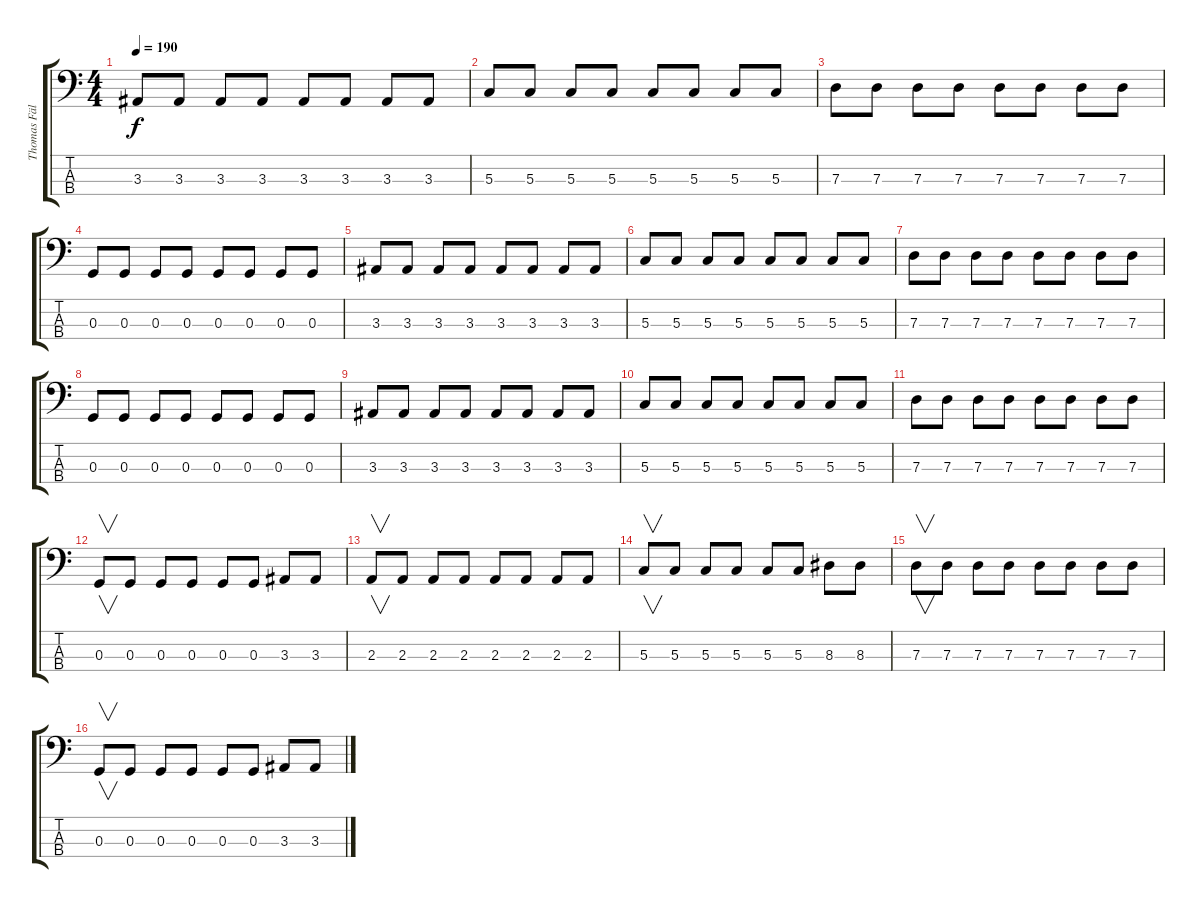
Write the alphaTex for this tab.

\track ("Thomas Fällgren" "Thomas Fäl") {instrument electricbassfinger}
\staff {score tabs}
\tuning (F2 C2 G1 D1) {hide}
\ts (4 4)
\tempo 190
\clef f4
\ks c
3.3.8{dy f} 3.3.8 3.3.8 3.3.8 3.3.8 3.3.8 3.3.8 3.3.8 |
5.3.8 5.3.8 5.3.8 5.3.8 5.3.8 5.3.8 5.3.8 5.3.8 |
7.3.8 7.3.8 7.3.8 7.3.8 7.3.8 7.3.8 7.3.8 7.3.8 |
0.3.8 0.3.8 0.3.8 0.3.8 0.3.8 0.3.8 0.3.8 0.3.8 |
3.3.8 3.3.8 3.3.8 3.3.8 3.3.8 3.3.8 3.3.8 3.3.8 |
5.3.8 5.3.8 5.3.8 5.3.8 5.3.8 5.3.8 5.3.8 5.3.8 |
7.3.8 7.3.8 7.3.8 7.3.8 7.3.8 7.3.8 7.3.8 7.3.8 |
0.3.8 0.3.8 0.3.8 0.3.8 0.3.8 0.3.8 0.3.8 0.3.8 |
3.3.8 3.3.8 3.3.8 3.3.8 3.3.8 3.3.8 3.3.8 3.3.8 |
5.3.8 5.3.8 5.3.8 5.3.8 5.3.8 5.3.8 5.3.8 5.3.8 |
7.3.8 7.3.8 7.3.8 7.3.8 7.3.8 7.3.8 7.3.8 7.3.8 |
0.3.8{v} 0.3.8 0.3.8 0.3.8 0.3.8 0.3.8 3.3.8 3.3.8 |
2.3.8{v} 2.3.8 2.3.8 2.3.8 2.3.8 2.3.8 2.3.8 2.3.8 |
5.3.8{v} 5.3.8 5.3.8 5.3.8 5.3.8 5.3.8 8.3.8 8.3.8 |
7.3.8{v} 7.3.8 7.3.8 7.3.8 7.3.8 7.3.8 7.3.8 7.3.8 |
0.3.8{v} 0.3.8 0.3.8 0.3.8 0.3.8 0.3.8 3.3.8 3.3.8
